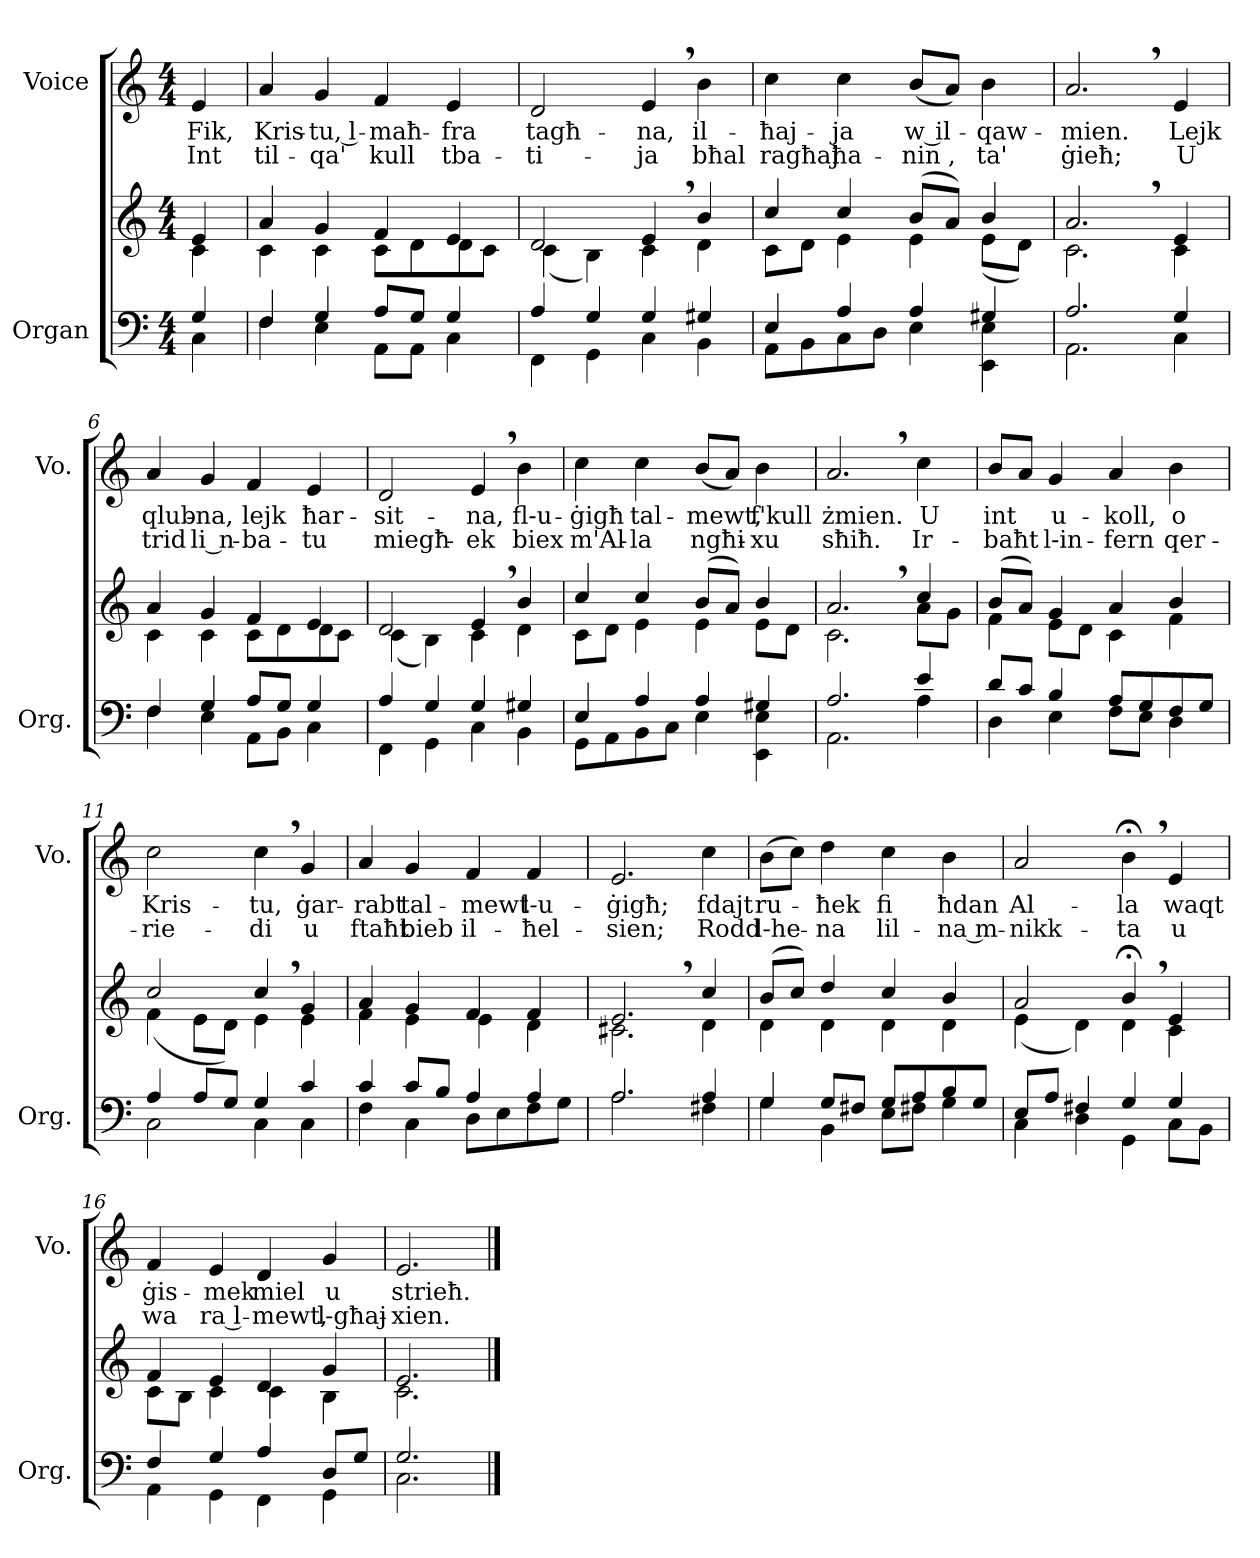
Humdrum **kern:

**kern	**kern	**kern	**text	**text
*part2	*part2	*part1	*part1	*part1
*staff3	*staff2	*staff1	*staff1	*staff1
*I"Organ	*	*I"Voice	*	*
*I'Org.	*	*I'Vo.	*	*
*clefF4	*clefG2	*clefG2	*	*
*k[]	*k[]	*k[]	*	*
*M4/4	*M4/4	*M4/4	*	*
=1	=1	=1	=1	=1
*^	*^	*	*	*
4G/	4C\	4e/	4c\	4e/	Fik,	Int
=2	=2	=2	=2	=2	=2	=2
4F/	4F\	4a/	4c\	4a/	Kris-	til-
4G/	4E\	4g/	4c\	4g/	-tu, l-	-qa'
8A/L	8AA\L	4f/	8c\L	4f/	-maħ-	kull
8G/J	8AA\J	.	8d\	.	.	.
4G/	4C\	4e/	8d\	4e/	-fra	tba-
.	.	.	8c\J	.	.	.
=3	=3	=3	=3	=3	=3	=3
4A/	4FF\	2d/	(4c\	2d/	tagħ-	-ti-
4G/	4GG\	.	4B\)	.	.	.
4G/	4C\	4e,/	4c\	4e,/	-na,	-ja
4G#X/	4BB\	4b/	4d\	4b\	il-	bħal
=4	=4	=4	=4	=4	=4	=4
4E/	8AA\L	4cc/	8c\L	4cc\	-ħaj-	ragħaj
.	8BB\	.	8d\J	.	.	.
4A/	8C\	4cc/	4e\	4cc\	-ja	ħa-
.	8D\J	.	.	.	.	.
4A/	4E\	(8b/L	4e\	(8b/L	w il-	-nin
.	.	8a/J)	.	8a/J)	.	,
4G#X/	4EE\ 4E\	4b/	(8e\L	4b\	-qaw-	ta'
.	.	.	8d\J)	.	.	.
=5	=5	=5	=5	=5	=5	=5
2.A/	2.AA\	2.a,/	2.c\	2.a,/	-mien.	ġieħ;
4G/	4C\	4e/	4c\	4e/	Lejk	U
=6	=6	=6	=6	=6	=6	=6
4F/	4F\	4a/	4c\	4a/	qlub-	trid
4G/	4E\	4g/	4c\	4g/	-na,	li n-
8A/L	8AA\L	4f/	8c\L	4f/	lejk	-ba-
8G/J	8BB\J	.	8d\	.	.	.
4G/	4C\	4e/	8d\	4e/	ħar-	-tu
.	.	.	8c\J	.	.	.
=7	=7	=7	=7	=7	=7	=7
4A/	4FF\	2d/	(4c\	2d/	-sit-	miegħ-
4G/	4GG\	.	4B\)	.	.	.
4G/	4C\	4e,/	4c\	4e,/	-na,	-ek
4G#X/	4BB\	4b/	4d\	4b\	fl-u-	biex
=8	=8	=8	=8	=8	=8	=8
4E/	8GG\L	4cc/	8c\L	4cc\	-ġigħ	m'Al-
.	8AA\	.	8d\J	.	.	.
4A/	8BB\	4cc/	4e\	4cc\	tal-	-la
.	8C\J	.	.	.	.	.
4A/	4E\	(8b/L	4e\	(8b/L	-mewt,	ngħi-
.	.	8a/J)	.	8a/J)	.	.
4G#X/	4EE\ 4E\	4b/	8e\L	4b\	f'kull	-xu
.	.	.	8d\J	.	.	.
=9	=9	=9	=9	=9	=9	=9
2.A/	2.AA\	2.a,/	2.c\	2.a,/	żmien.	sħiħ.
4e/	4A\	4cc/	8a\L	4cc\	U	Ir-
.	.	.	8g\J	.	.	.
=10	=10	=10	=10	=10	=10	=10
8d/L	4D\	(8b/L	4f\	8b/L	int	-baħt
8c/J	.	8a/J)	.	8a/J	.	.
4B/	4E\	4g/	8e\L	4g/	u-	l-in-
.	.	.	8d\J	.	.	.
8A/L	8F\L	4a/	4c\	4a/	-koll,	-fern
8G/	8E\J	.	.	.	.	.
8F/	4D\	4b/	4f\	4b\	o	qer-
8G/J	.	.	.	.	.	.
=11	=11	=11	=11	=11	=11	=11
4A/	2C\	2cc/	(4f\	2cc\	Kris-	-rie-
8A/L	.	.	8e\L	.	.	.
8G/J	.	.	8d\J)	.	.	.
4G/	4C\	4cc,/	4e\	4cc,\	-tu,	-di
4c/	4C\	4g/	4e\	4g/	ġar-	u
=12	=12	=12	=12	=12	=12	=12
4c/	4F\	4a/	4f\	4a/	-rabt	ftaħt
8c/L	4C\	4g/	4e\	4g/	tal-	bieb
8B/J	.	.	.	.	.	.
4A/	8D\L	4f/	4e\	4f/	-mewt	il-
.	8E\	.	.	.	.	.
4A/	8F\	4f/	4d\	4f/	l-u-	-ħel-
.	8G\J	.	.	.	.	.
=13	=13	=13	=13	=13	=13	=13
2.A/	2.A\	2.e,/	2.c#X\	2.e/	-ġigħ;	-sien;
4A/	4F#X\	4cc/	4d\	4cc\	fdajt	Rodd
=14	=14	=14	=14	=14	=14	=14
4G/	4G\	(8b/L	4d\	(8b\L	ru-	l-he-
.	.	8cc/J)	.	8cc\J)	.	.
8G/L	4BB\	4dd/	4d\	4dd\	-ħek	-na
8F#X/J	.	.	.	.	.	.
8G/L	8E\L	4cc/	4d\	4cc\	fi	lil-
8A/	8F#X\J	.	.	.	.	.
8B/	4G\	4b/	4d\	4b\	ħdan	-na m-
8G/J	.	.	.	.	.	.
=15	=15	=15	=15	=15	=15	=15
8E/L	4C\	2a/	(4e\	2a/	Al-	-nikk-
8A/J	.	.	.	.	.	.
4F#X/	4D\	.	4d\)	.	.	.
4G/	4GG\	4b;<,/	4d\	4b;<,\	-la	-ta
4G/	8C\L	4e/	4c\	4e/	waqt	u
.	8BB\J	.	.	.	.	.
=16	=16	=16	=16	=16	=16	=16
4F/	4AA\	4f/	8c\L	4f/	ġis-	wa
.	.	.	8B\J	.	.	.
4G/	4GG\	4e/	4c\	4e/	-mek	ra l-
4A/	4FF\	4d/	4c\	4d/	miel	-mewt,
8D/L	4GG\	4g/	4B\	4g/	u	l-għaj-
8G/J	.	.	.	.	.	.
=17	=17	=17	=17	=17	=17	=17
2.G/	2.C\	2.e/	2.c\	2.e/	strieħ.	-xien.
*v	*v	*	*	*	*	*
*	*v	*v	*	*	*
==	==	==	==	==
*-	*-	*-	*-	*-
